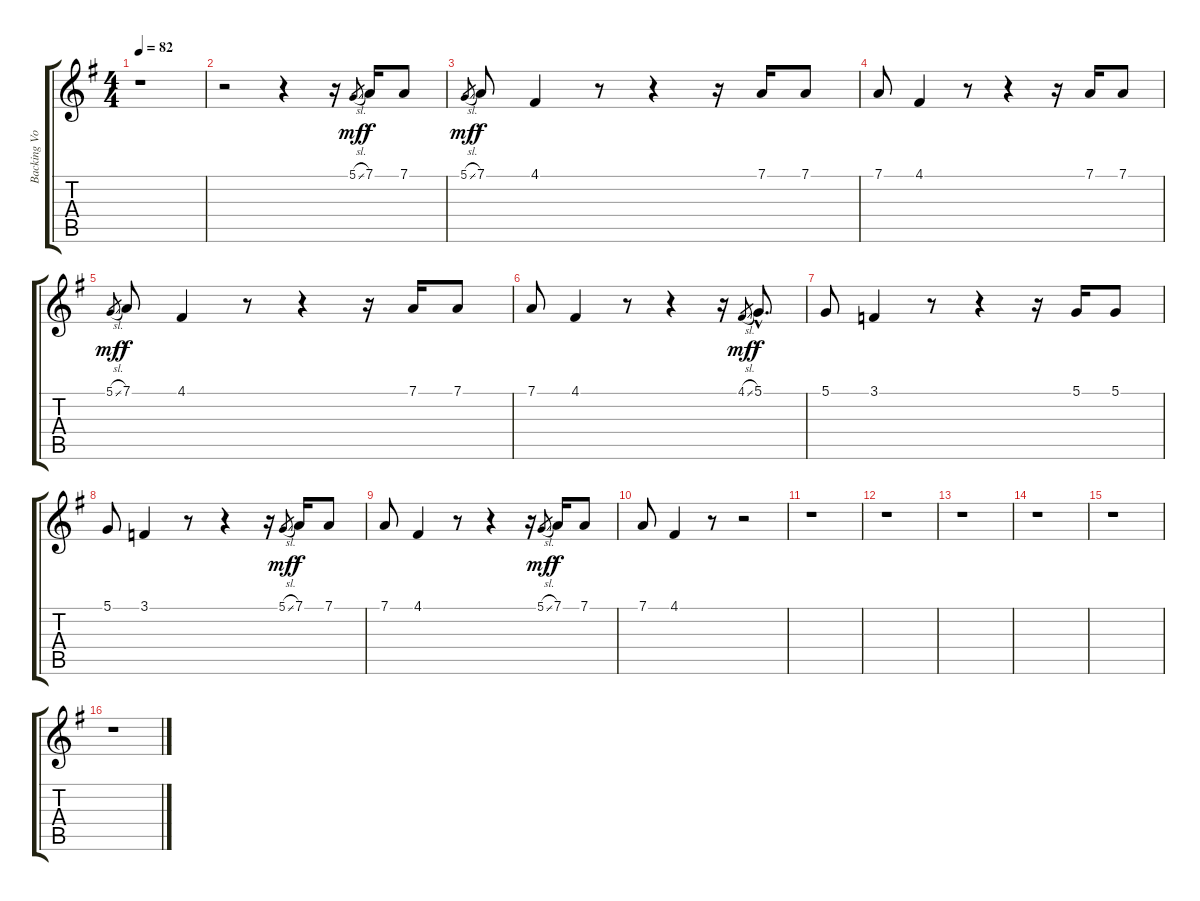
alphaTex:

\track ("Backing Vocals" "Backing Vo") {instrument lead6voice}
\staff {score tabs}
\tuning (D4 A3 Gb3 D3 A2 D2) {hide}
\ts (4 4)
\tempo 82
\clef g2
\ks g
r.1{dy f} |
r.2 r.4 r.16 5.1{sl}.8{gr dy mf} 7.1.16{dy f} 7.1.8 |
5.1{sl}.8{gr dy mf} 7.1.8{dy f} 4.1.4 r.8 r.4 r.16 7.1.16 7.1.8 |
7.1.8 4.1.4 r.8 r.4 r.16 7.1.16 7.1.8 |
5.1{sl}.8{gr dy mf} 7.1.8{dy f} 4.1.4 r.8 r.4 r.16 7.1.16 7.1.8 |
7.1.8 4.1.4 r.8 r.4 r.16 4.1{sl}.8{gr dy mf} 5.1{hac}.8{d dy f} |
5.1.8 3.1.4 r.8 r.4 r.16 5.1.16 5.1.8 |
5.1.8 3.1.4 r.8 r.4 r.16 5.1{sl}.8{gr dy mf} 7.1.16{dy f} 7.1.8 |
7.1.8 4.1.4 r.8 r.4 r.16 5.1{sl}.8{gr dy mf} 7.1.16{dy f} 7.1.8 |
7.1.8 4.1.4 r.8 r.2 |
r.1 |
r.1 |
r.1 |
r.1 |
r.1 |
r.1
